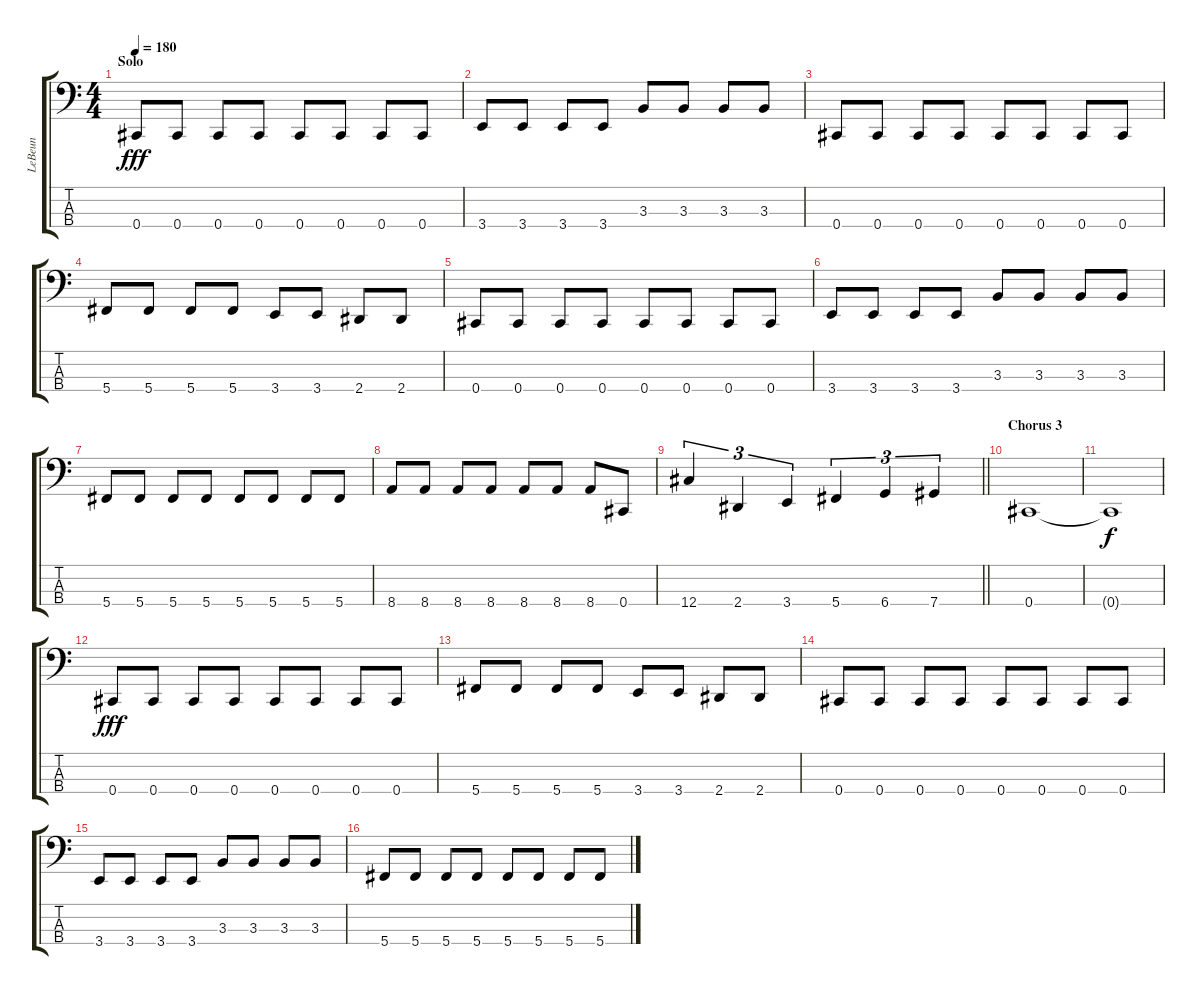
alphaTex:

\track ("LeBeun" "LeBeun") {instrument electricbassfinger}
\staff {score tabs}
\tuning (Gb2 Db2 Ab1 Db1) {hide}
\ts (4 4)
\section ("" "Solo")
\tempo 180
\clef f4
\ks c
0.4.8{dy fff volume 14} 0.4.8 0.4.8 0.4.8 0.4.8 0.4.8 0.4.8 0.4.8 |
3.4.8 3.4.8 3.4.8 3.4.8 3.3.8 3.3.8 3.3.8 3.3.8 |
0.4.8 0.4.8 0.4.8 0.4.8 0.4.8 0.4.8 0.4.8 0.4.8 |
5.4.8 5.4.8 5.4.8 5.4.8 3.4.8 3.4.8 2.4.8 2.4.8 |
0.4.8 0.4.8 0.4.8 0.4.8 0.4.8 0.4.8 0.4.8 0.4.8 |
3.4.8 3.4.8 3.4.8 3.4.8 3.3.8 3.3.8 3.3.8 3.3.8 |
5.4.8 5.4.8 5.4.8 5.4.8 5.4.8 5.4.8 5.4.8 5.4.8 |
8.4.8 8.4.8 8.4.8 8.4.8 8.4.8 8.4.8 8.4.8 0.4.8 |
\barLineRight lightlight
12.4.4{tu (3 2)} 2.4.4{tu (3 2)} 3.4.4{tu (3 2)} 5.4.4{tu (3 2)} 6.4.4{tu (3 2)} 7.4.4{tu (3 2)} |
\section ("" "Chorus 3")
0.4.1{volume 0} |
0.4{t}.1{dy f} |
0.4.8{dy fff volume 14} 0.4.8 0.4.8 0.4.8 0.4.8 0.4.8 0.4.8 0.4.8 |
5.4.8 5.4.8 5.4.8 5.4.8 3.4.8 3.4.8 2.4.8 2.4.8 |
0.4.8 0.4.8 0.4.8 0.4.8 0.4.8 0.4.8 0.4.8 0.4.8 |
3.4.8 3.4.8 3.4.8 3.4.8 3.3.8 3.3.8 3.3.8 3.3.8 |
5.4.8 5.4.8 5.4.8 5.4.8 5.4.8 5.4.8 5.4.8 5.4.8
